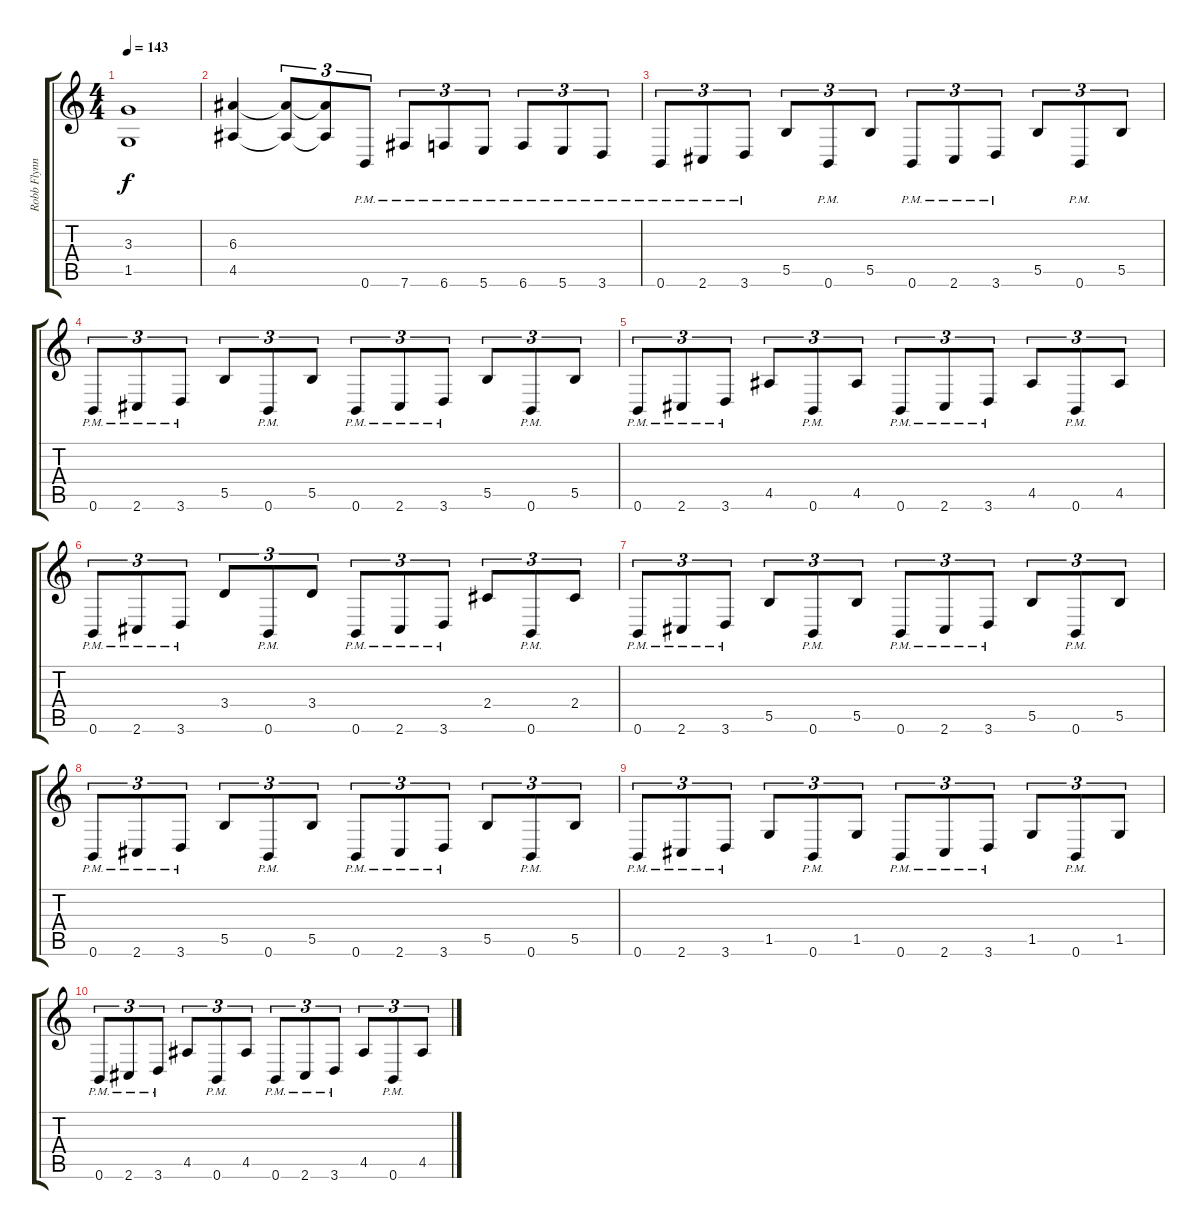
\track ("Robb Flynn" "Robb Flynn") {instrument distortionguitar}
\staff {score tabs}
\tuning (Db4 Ab3 E3 B2 Gb2 B1) {hide}
\ts (4 4)
\tempo 143
\clef g2
\ks c
(3.3 1.5).1{dy f} |
(6.3 4.5).4 (6.3{t} 4.5{t}).8{tu (3 2)} (6.3{t} 4.5{t}).8{tu (3 2)} 0.6{pm}.8{tu (3 2)} 7.6{pm}.8{tu (3 2)} 6.6{pm}.8{tu (3 2)} 5.6{pm}.8{tu (3 2)} 6.6{pm}.8{tu (3 2)} 5.6{pm}.8{tu (3 2)} 3.6{pm}.8{tu (3 2)} |
0.6{pm}.8{tu (3 2)} 2.6{pm}.8{tu (3 2)} 3.6{pm}.8{tu (3 2)} 5.5.8{tu (3 2)} 0.6{pm}.8{tu (3 2)} 5.5.8{tu (3 2)} 0.6{pm}.8{tu (3 2)} 2.6{pm}.8{tu (3 2)} 3.6{pm}.8{tu (3 2)} 5.5.8{tu (3 2)} 0.6{pm}.8{tu (3 2)} 5.5.8{tu (3 2)} |
0.6{pm}.8{tu (3 2)} 2.6{pm}.8{tu (3 2)} 3.6{pm}.8{tu (3 2)} 5.5.8{tu (3 2)} 0.6{pm}.8{tu (3 2)} 5.5.8{tu (3 2)} 0.6{pm}.8{tu (3 2)} 2.6{pm}.8{tu (3 2)} 3.6{pm}.8{tu (3 2)} 5.5.8{tu (3 2)} 0.6{pm}.8{tu (3 2)} 5.5.8{tu (3 2)} |
0.6{pm}.8{tu (3 2)} 2.6{pm}.8{tu (3 2)} 3.6{pm}.8{tu (3 2)} 4.5.8{tu (3 2)} 0.6{pm}.8{tu (3 2)} 4.5.8{tu (3 2)} 0.6{pm}.8{tu (3 2)} 2.6{pm}.8{tu (3 2)} 3.6{pm}.8{tu (3 2)} 4.5.8{tu (3 2)} 0.6{pm}.8{tu (3 2)} 4.5.8{tu (3 2)} |
0.6{pm}.8{tu (3 2)} 2.6{pm}.8{tu (3 2)} 3.6{pm}.8{tu (3 2)} 3.4.8{tu (3 2)} 0.6{pm}.8{tu (3 2)} 3.4.8{tu (3 2)} 0.6{pm}.8{tu (3 2)} 2.6{pm}.8{tu (3 2)} 3.6{pm}.8{tu (3 2)} 2.4.8{tu (3 2)} 0.6{pm}.8{tu (3 2)} 2.4.8{tu (3 2)} |
0.6{pm}.8{tu (3 2)} 2.6{pm}.8{tu (3 2)} 3.6{pm}.8{tu (3 2)} 5.5.8{tu (3 2)} 0.6{pm}.8{tu (3 2)} 5.5.8{tu (3 2)} 0.6{pm}.8{tu (3 2)} 2.6{pm}.8{tu (3 2)} 3.6{pm}.8{tu (3 2)} 5.5.8{tu (3 2)} 0.6{pm}.8{tu (3 2)} 5.5.8{tu (3 2)} |
0.6{pm}.8{tu (3 2)} 2.6{pm}.8{tu (3 2)} 3.6{pm}.8{tu (3 2)} 5.5.8{tu (3 2)} 0.6{pm}.8{tu (3 2)} 5.5.8{tu (3 2)} 0.6{pm}.8{tu (3 2)} 2.6{pm}.8{tu (3 2)} 3.6{pm}.8{tu (3 2)} 5.5.8{tu (3 2)} 0.6{pm}.8{tu (3 2)} 5.5.8{tu (3 2)} |
0.6{pm}.8{tu (3 2)} 2.6{pm}.8{tu (3 2)} 3.6{pm}.8{tu (3 2)} 1.5.8{tu (3 2)} 0.6{pm}.8{tu (3 2)} 1.5.8{tu (3 2)} 0.6{pm}.8{tu (3 2)} 2.6{pm}.8{tu (3 2)} 3.6{pm}.8{tu (3 2)} 1.5.8{tu (3 2)} 0.6{pm}.8{tu (3 2)} 1.5.8{tu (3 2)} |
0.6{pm}.8{tu (3 2)} 2.6{pm}.8{tu (3 2)} 3.6{pm}.8{tu (3 2)} 4.5.8{tu (3 2)} 0.6{pm}.8{tu (3 2)} 4.5.8{tu (3 2)} 0.6{pm}.8{tu (3 2)} 2.6{pm}.8{tu (3 2)} 3.6{pm}.8{tu (3 2)} 4.5.8{tu (3 2)} 0.6{pm}.8{tu (3 2)} 4.5.8{tu (3 2)}
